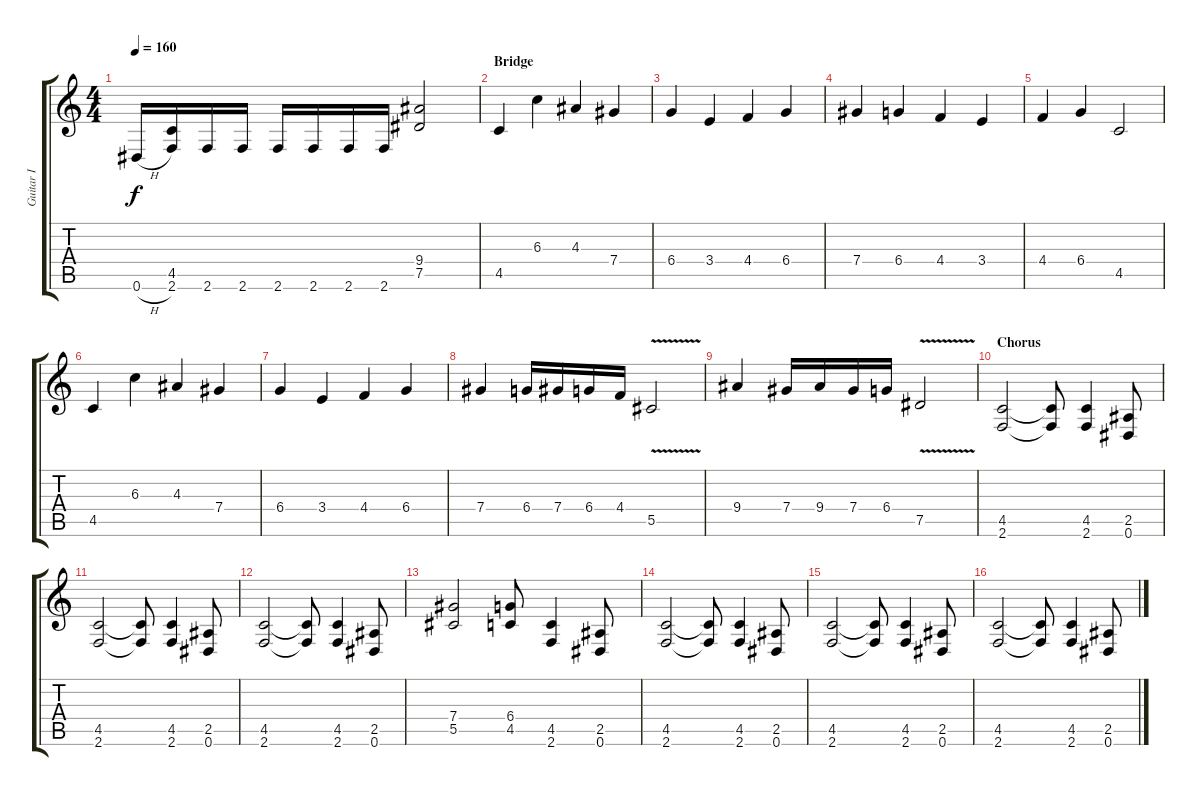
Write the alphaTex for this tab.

\track ("Guitar I" "Guitar I") {instrument distortionguitar}
\staff {score tabs}
\tuning (Eb4 Bb3 Gb3 Db3 Ab2 Eb2) {hide}
\ts (4 4)
\tempo 160
\clef g2
\ks c
0.6{h}.16{dy f} (4.5 2.6).16 2.6.16 2.6.16 2.6.16 2.6.16 2.6.16 2.6.16 (9.4 7.5).2 |
\section ("" "Bridge")
4.5.4 6.3.4 4.3.4 7.4.4 |
6.4.4 3.4.4 4.4.4 6.4.4 |
7.4.4 6.4.4 4.4.4 3.4.4 |
4.4.4 6.4.4 4.5.2 |
4.5.4 6.3.4 4.3.4 7.4.4 |
6.4.4 3.4.4 4.4.4 6.4.4 |
7.4.4 6.4.16 7.4.16 6.4.16 4.4.16 5.5{v}.2 |
9.4.4 7.4.16 9.4.16 7.4.16 6.4.16 7.5{v}.2 |
\section ("" "Chorus")
(4.5 2.6).2 (4.5{t} 2.6{t}).8 (4.5 2.6).4 (2.5 0.6).8 |
(4.5 2.6).2 (4.5{t} 2.6{t}).8 (4.5 2.6).4 (2.5 0.6).8 |
(4.5 2.6).2 (4.5{t} 2.6{t}).8 (4.5 2.6).4 (2.5 0.6).8 |
(7.4 5.5).2 (6.4 4.5).8 (4.5 2.6).4 (2.5 0.6).8 |
(4.5 2.6).2 (4.5{t} 2.6{t}).8 (4.5 2.6).4 (2.5 0.6).8 |
(4.5 2.6).2 (4.5{t} 2.6{t}).8 (4.5 2.6).4 (2.5 0.6).8 |
(4.5 2.6).2 (4.5{t} 2.6{t}).8 (4.5 2.6).4 (2.5 0.6).8
